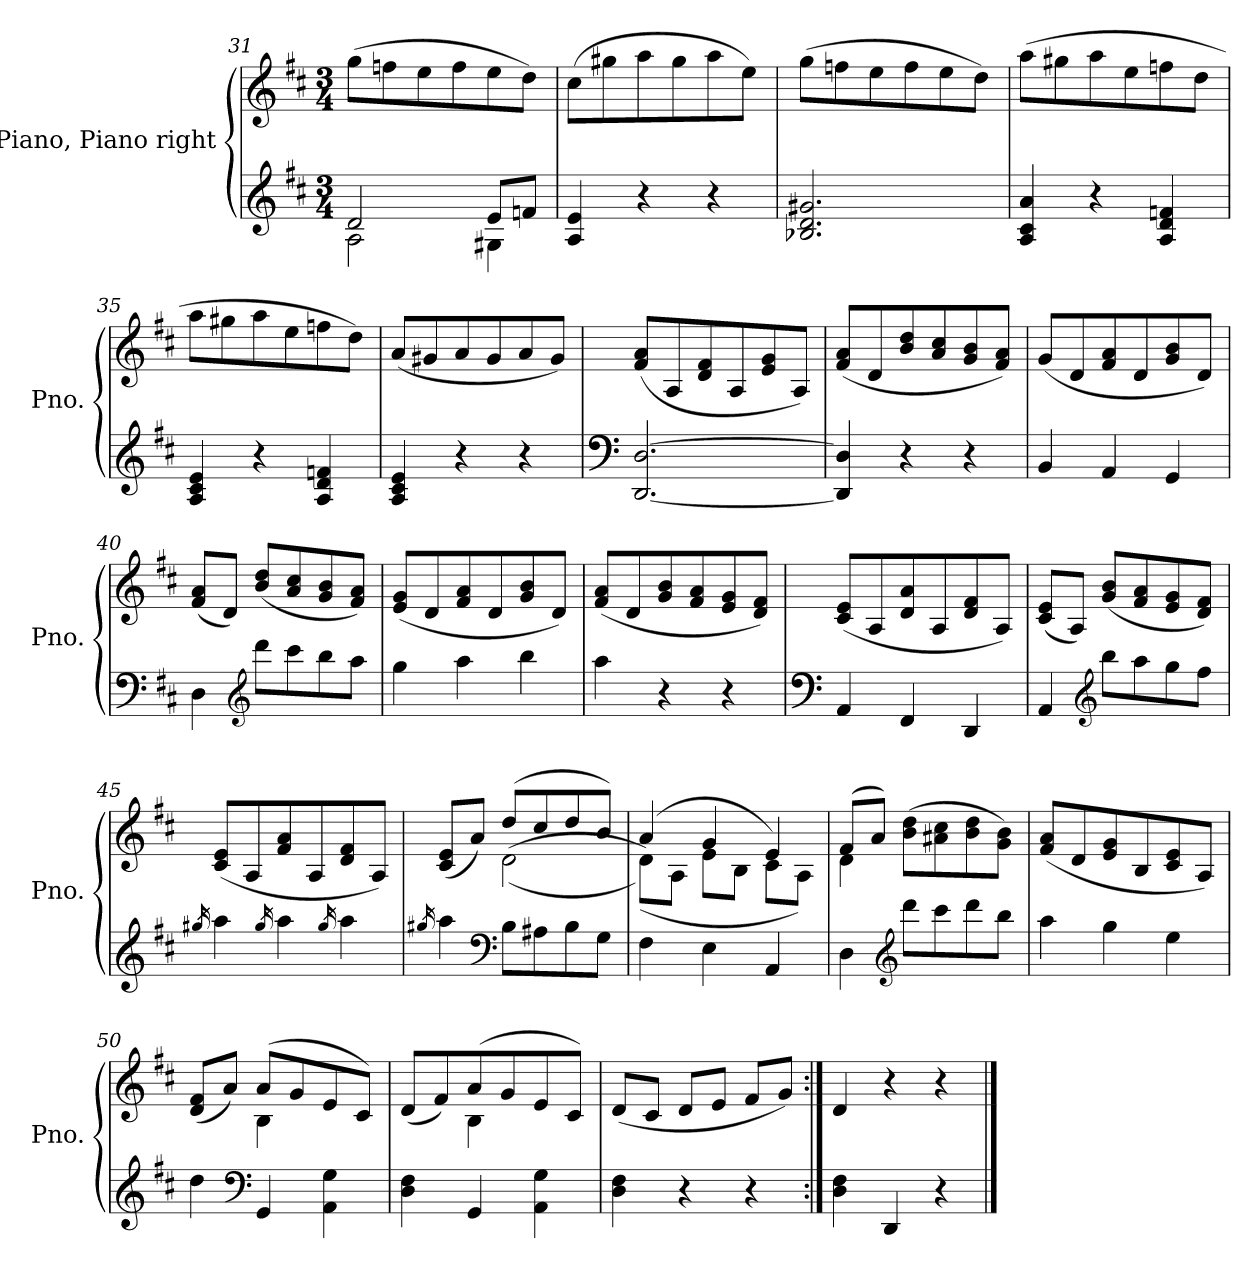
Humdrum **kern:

**kern	**kern
*part1	*part1
*staff2	*staff1
*I"Piano, Piano right	*
*I'Pno.	*
*clefG2	*clefG2
*k[f#c#]	*k[f#c#]
*M3/4	*M3/4
=31	=31
*^	*
2d/	2A\	(>8gg\L
.	.	8ffn\
.	.	8ee\
.	.	8ff\
8e/L	4G#X\	8ee\
8fn/J	.	8dd\J)
*v	*v	*
=32	=32
4A/ 4e/	(>8cc#\L
.	8gg#X\
4r	8aa\
.	8gg#\
4r	8aa\
.	8ee\J)
=33	=33
2.B-X/ 2.d/ 2.g#X/	(>8gg\L
.	8ffn\
.	8ee\
.	8ff\
.	8ee\
.	8dd\J)
=34	=34
4A/ 4c#/ 4a/	(>8aa\L
.	8gg#X\
4r	8aa\
.	8ee\
4A/ 4d/ 4fn/	8ffn\
.	8dd\J
=35	=35
4A/ 4c#/ 4e/	8aa\L
.	8gg#X\
4r	8aa\
.	8ee\
4A/ 4d/ 4fn/	8ffn\
.	8dd\J)
=36	=36
4A/ 4c#/ 4e/	(<8a/L
.	8g#X/
4r	8a/
.	8g#/
4r	8a/
.	8g#/J)
=37	=37
*clefF4	*
[2.DD/ [2.D/	(<8f#/ 8a/L
.	8A/
.	8d/ 8f#/
.	8A/
.	8e/ 8g/
.	8A/J)
=38	=38
4DD/] 4D/]	(<8f#/ 8a/L
.	8d/
4r	8b/ 8dd/
.	8a/ 8cc#/
4r	8g/ 8b/
.	8f#/ 8a/J)
=39	=39
4BB/	(<8g/L
.	8d/
4AA/	8f#/ 8a/
.	8d/
4GG/	8g/ 8b/
.	8d/J)
=40	=40
4D\	(<8f#/ 8a/L
.	8d/J)
*clefG2	*
8ddd\L	(<8b/ 8dd/L
8ccc#\	8a/ 8cc#/
8bb\	8g/ 8b/
8aa\J	8f#/ 8a/J)
=41	=41
4gg\	(<8e/ 8g/L
.	8d/
4aa\	8f#/ 8a/
.	8d/
4bb\	8g/ 8b/
.	8d/J)
=42	=42
4aa\	(<8f#/ 8a/L
.	8d/
4r	8g/ 8b/
.	8f#/ 8a/
4r	8e/ 8g/
.	8d/ 8f#/J)
=43	=43
*clefF4	*
4AA/	(<8c#/ 8e/L
.	8A/
4FF#/	8d/ 8a/
.	8A/
4DD/	8d/ 8f#/
.	8A/J)
=44	=44
4AA/	(<8c#/ 8e/L
.	8A/J)
*clefG2	*
8bb\L	(<8g/ 8b/L
8aa\	8f#/ 8a/
8gg\	8e/ 8g/
8ff#\J	8d/ 8f#/J)
=45	=45
16qgg#X/	.
4aa\	(>8c#/ 8e/L
.	8A/
16qgg#/	.
4aa\	8f#/ 8a/
.	8A/
16qgg#/	.
4aa\	8d/ 8f#/
.	8A/J)
=46	=46
16qgg#X/	.
*	*^
4aa\	(<8c#/ 8e/L	4ryy
.	8a/J)	.
*clefF4	*	*
8B\L	(>8dd/L	(<(<2d\
8A#X\	8cc#/	.
8B\	8dd/	.
8G\J	8b/J)	.
=47	=47	=47
4F#\	(>4a/	(<8d\L))
.	.	8A\J
4E\	4g/	8e\L
.	.	8B\J
4AA/	4e/)	8c#\L
.	.	8A\J)
=48	=48	=48
4D\	(>8f#/L	4d\
.	8a/J)	.
*clefG2	*	*
8ddd\L	(>8b\ 8dd\L	2ryy
8ccc#\	8a#X\ 8cc#\	.
8ddd\	8b\ 8dd\	.
8bb\J	8g\ 8b\J)	.
*	*v	*v
=49	=49
4aa\	(>8f#/ 8a/L
.	8d/
4gg\	8e/ 8g/
.	8B/
4ee\	8c#/ 8e/
.	8A/J)
=50	=50
*	*^
4dd\	(<8d/ 8f#/L	4ryy
.	8a/J)	.
*clefF4	*	*
4GG/	(>8a/L	4B\
.	8g/	.
4AA\ 4G\	8e/	4ryy
.	8c#/J)	.
=51	=51	=51
4D\ 4F#\	(<8d/L	4ryy
.	8f#/)	.
4GG/	(>8a/	4B\
.	8g/	.
4AA\ 4G\	8e/	4ryy
.	8c#/J)	.
*	*v	*v
=52	=52
4D\ 4F#\	(<8d/L
.	8c#/J
4r	8d/L
.	8e/J
4r	8f#/L
.	8g/J)
=52X1:|!	=52X1:|!
4D\ 4F#\	4d/
4DD/	4r
4r	4r
==	==
*-	*-
